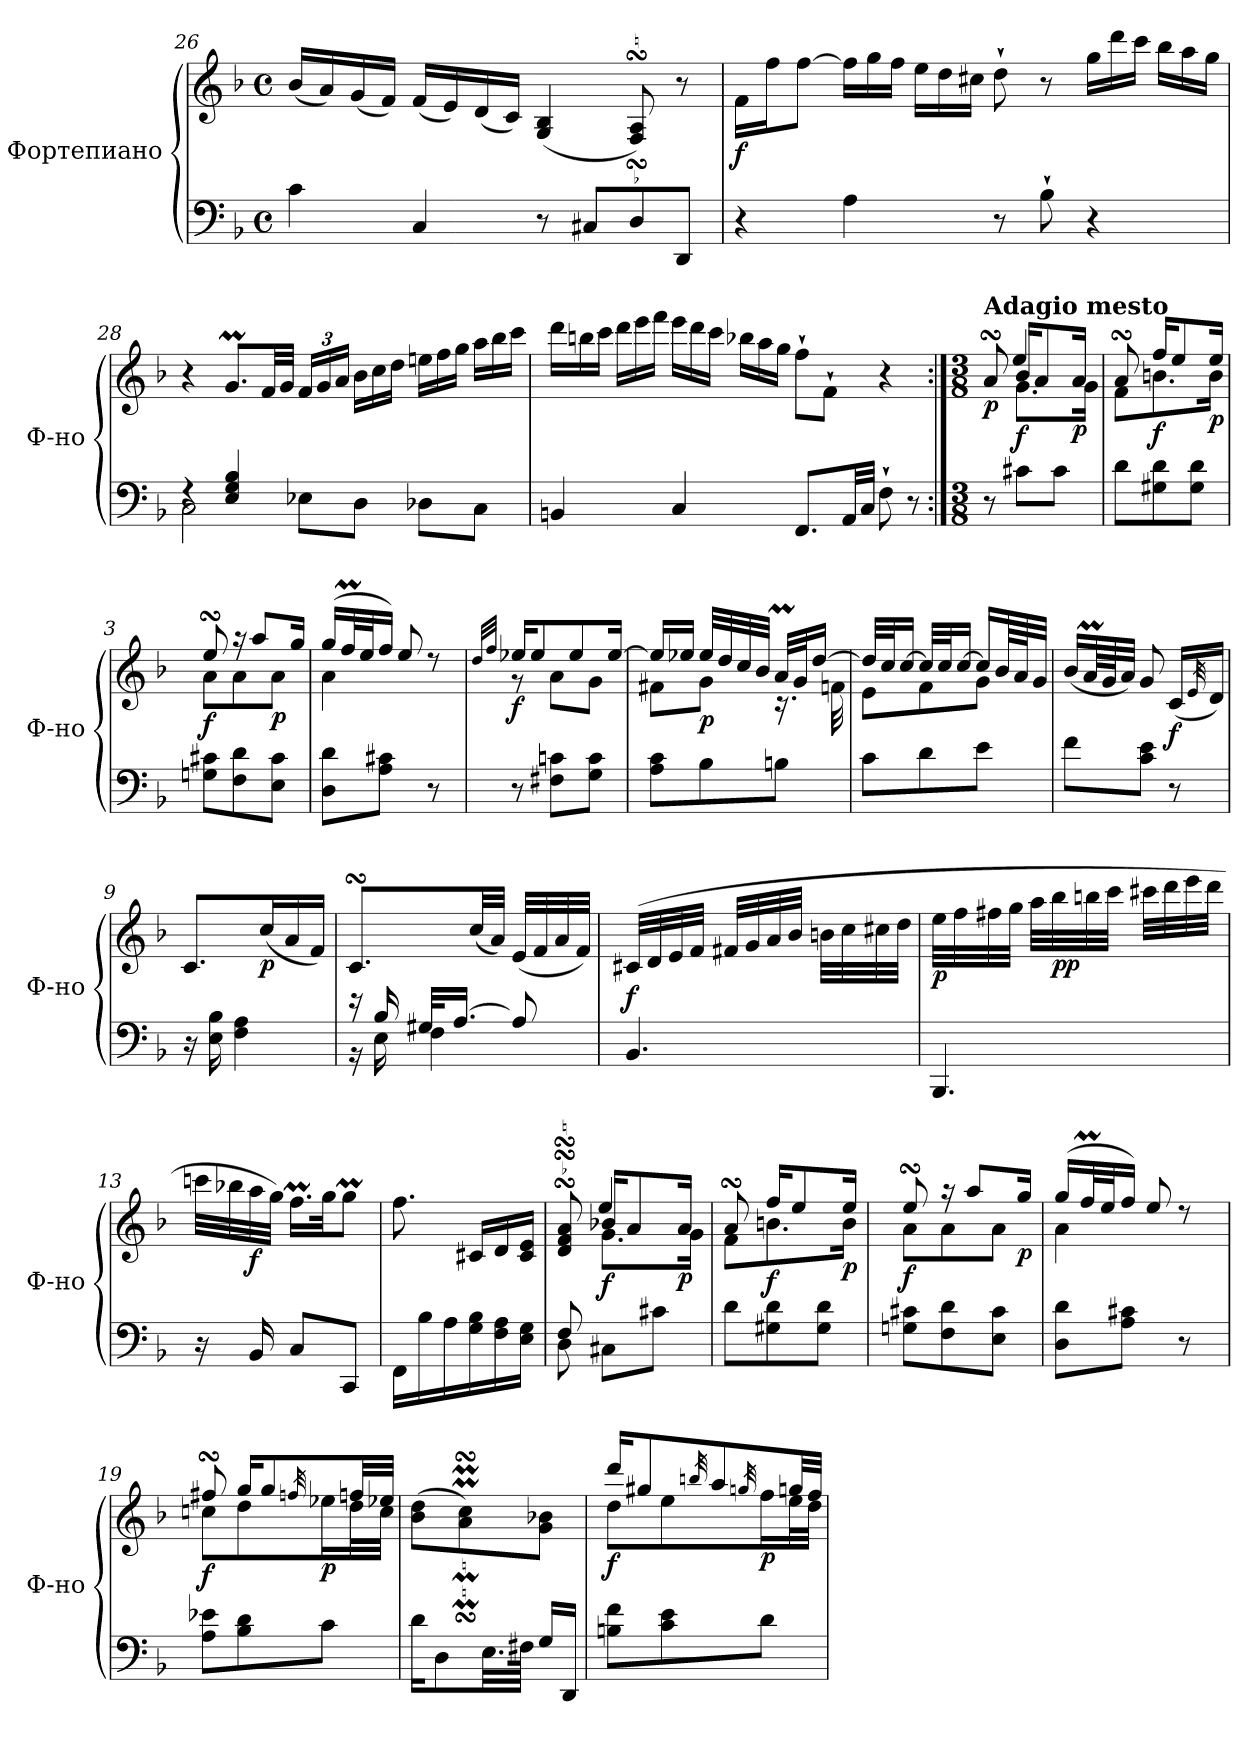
**kern	**kern	**dynam
*part1	*part1	*part1
*staff2	*staff1	*staff1/2
*I"Фортепиано	*	*
*I'Ф-но	*	*
*clefF4	*clefG2	*
*k[b-]	*k[b-]	*
*F:	*F:	*
*M4/4	*M4/4	*
*met(c)	*met(c)	*
=26	=26	=26
4c\	(<16b-/LL	.
.	16a/)	.
.	(<16g/	.
.	16f/JJ)	.
4C/	(<16f/LL	.
.	16e/)	.
.	(<16d/	.
.	16c/JJ)	.
8r	(<4G/ 4B-/	.
8C#X/L	.	.
8D/	8F/sSSS 8A/sSSS)	.
8DD/J	8r	.
!!LO:LB:g=z
=27	=27	=27
!	!	!LO:DY:b
4r	16f\LL	f
.	16ff\J	.
.	[8ff\J	.
*	*Xtuplet	*
4A\	24ff\LL]	.
.	24gg\	.
.	24ff\JJ	.
.	24ee\LL	.
.	24dd\	.
.	24cc#X\JJ	.
8r	8dd`\	.
8B-`\	8r	.
4r	24gg\LL	.
.	24ddd\	.
.	24ccc\JJ	.
.	24bb-\LL	.
.	24aa\	.
.	24gg\JJ	.
=28	=28	=28
*^	*	*
4rF	2C\	4r	.
4E/ 4G/ 4B-/	.	8.gM/L	.
.	.	32f/LL	.
.	.	32g/JJJ	.
*	*	*tuplet	*
*	*	*Xbrackettup	*
2rcyy	8E-X\L	24f/LL	.
.	.	24g/	.
.	.	24a/JJ	.
*	*	*Xtuplet	*
.	8D\J	24b-\LL	.
.	.	24cc\	.
.	.	24dd\JJ	.
.	8D-X\L	24een\LL	.
.	.	24ff\	.
.	.	24gg\JJ	.
.	8C\J	24aa\LL	.
.	.	24bb-\	.
.	.	24ccc\JJ	.
*v	*v	*	*
!!LO:LB:g=z
=29	=29	=29
4BBn/	24ddd\LL	.
.	24bbn\	.
.	24ccc\JJ	.
.	24ddd\LL	.
.	24eee\	.
.	24fff\JJ	.
4C/	24eee\LL	.
.	24ddd\	.
.	24ccc\JJ	.
.	24bb-X\LL	.
.	24aa\	.
.	24gg\JJ	.
8.FF/L	8ff`>\L	.
.	8f`>\J	.
32AA/LL	.	.
32C/JJJ	.	.
8F`>\	4r	.
8r	.	.
!!LO:LB:g=z
=1:|!	=1:|!	=1:|!
*M3/8	*M3/8	*
*	*^	*
*	*	*^	*
!	!LO:TX:a:B:t=Adagio mesto	!	!	!
!	!	!	!	!LO:DY:b
8r	8asSsS/	8rcyy	8ryy	p
!	!	!	!	!LO:DY:b
8c#X\L	16b-/KL	8.g\L	4ee/	f
.	8a/	.	.	.
8c#\J	.	.	.	.
!	!	!	!	!LO:DY:b
.	16a/Jk	16g\Jk	.	p
*	*	*v	*v	*
=2	=2	=2	=2
8d\L	8asSsS/	8f\L	.
!	!	!	!LO:DY:b
8G#X\ 8d\	16ff/KL	8.bn\	f
.	8ee/	.	.
8G#\ 8d\J	.	.	.
!	!	!	!LO:DY:b
.	16ee/Jk	16b\Jk	p
=3	=3	=3	=3
!	!	!	!LO:DY:b
8Gn\ 8c#X\L	8eesSsS/	8a\L	f
8F\ 8d\	16raa	8a\	.
.	8aa/L	.	.
!	!	!	!LO:DY:b
8E\ 8c#\J	.	8a\J	p
.	16gg/Jk	.	.
=4	=4	=4	=4
8D\ 8d\L	(>16gg/LL	4a\	.
.	32ffM/L	.	.
.	32ee/J	.	.
8A\ 8c#X\J	16ff/JJ)	.	.
.	8ee/	.	.
8r	.	8rdd	.
.	16raayy	.	.
!!LO:LB:g=z	!!
=5	=5	=5	=5
.	32qdd/LLL	.	.
.	32qff/JJJ	.	.
!	!	!	!LO:DY:b
8r	16ee-X/KL	8r	f
.	8ee-/	.	.
8F#X\ 8cn\L	.	8a\L	.
.	8ee-/	.	.
8G\ 8c\J	.	8g\J	.
.	[16ee-/Jk	.	.
=6	=6	=6	=6
8A\ 8c\L	16ee-/LL]	8f#X\L	.
.	16ee-X/JJ	.	.
!	!	!	!LO:DY:b
8B-\	32ee-/LLL	8g\J	p
.	32dd/	.	.
.	32cc/	.	.
.	32b-/JJJ	.	.
8Bn\J	32am/LLL	16.rc	.
.	32g/J	.	.
.	[16dd/JJ	.	.
.	.	32fn\	.
=7	=7	=7	=7
8c\L	32dd/LLL]	8e\L	.
.	32cc/J	.	.
.	[16cc/JJ	.	.
8d\	32cc/LLL]	8f\	.
.	32cc/J	.	.
.	[16cc/JJ	.	.
8e\J	16cc/LL]	8g\J	.
.	64b-/LL	.	.
.	64a/J	.	.
.	32g/JJJ	.	.
*	*v	*v	*
=8	=8	=8
8f\L	(<16b-/LL	.
.	64am/LL	.
.	64g/J	.
.	32a/JJJ)	.
8c\ 8e\J	8g/	.
!	!	!LO:DY:b
8r	(<16c/LL	f
.	32qe/	.
.	16d/JJ)	.
!!LO:PB:g=z
=9	=9	=9
16r	8.c/L	.
16E\ 16B-\	.	.
4F\ 4A\	.	.
!	!	!LO:DY:b
.	(<16cc/L	p
.	16a/	.
.	16f/JJ)	.
=10	=10	=10
*^	*	*
16r	16r	8.csSSS/L	.
16B-/	16E\	.	.
32G#X/KLL	4F\	.	.
[16.A/JJ	.	.	.
.	.	(<32cc/LL	.
.	.	32a/JJJ)	.
8A/]	.	(<32e/LLL	.
.	.	32f/	.
.	.	32a/	.
.	.	32f/JJJ)	.
*v	*v	*	*
=11	=11	=11
!	!	!LO:DY:b
4.BB-/	(>32c#X/LLL	f
.	32d/	.
.	32e/	.
.	32f/JJJ	.
.	32f#X/LLL	.
.	32g/	.
.	32a/	.
.	32b-/JJJ	.
.	32bn\LLL	.
.	32cc\	.
.	32cc#X\	.
.	32dd\JJJ	.
=12	=12	=12
!	!	!LO:DY:b
4.BBB-/	32ee\LLL	p
.	32ff\	.
.	32ff#X\	.
.	32gg\JJJ	.
.	32aa\LLL	.
!	!	!LO:DY:b
.	32bb-\	pp
.	32bbn\	.
.	32ccc\JJJ	.
.	32ccc#X\LLL	.
.	32ddd\	.
.	32eee\	.
.	32ddd\JJJ	.
!!LO:LB:g=z
=13	=13	=13
16r	32cccn\LLL	.
.	32bb-X\	.
!	!	!LO:DY:b
16BB-/	32aa\	f
.	32gg\JJJ)	.
8C/L	16.ffM\LL	.
.	32gg\JK	.
8CC/J	8ggM\J	.
=14	=14	=14
16FF\LL	8.ff\	.
16B-\	.	.
16A\	.	.
16G\ 16B-\	16c#X/LL	.
16F\ 16A\	16d/	.
16E\ 16G\JJ	16c#/ 16e/JJ	.
=15	=15	=15
*^	*^	*
*	*	*	*^	*
8F/	8D\	8d/sSSS 8f/sSSS 8a/sSSS	8rcyy	8ryy	.
!	!	!	!	!	!LO:DY:b
8C#X\L	4ryy	16b-/KL	8.g\L	4ee/	f
.	.	8a/	.	.	.
8c#X\J	.	.	.	.	.
!	!	!	!	!	!LO:DY:b
.	.	16a/Jk	16g\Jk	.	p
*v	*v	*	*	*	*
*	*	*v	*v	*
=16	=16	=16	=16
8d\L	8asSsS/	8f\L	.
!	!	!	!LO:DY:b
8G#X\ 8d\	16ff/KL	8.bn\	f
.	8ee/	.	.
8G#\ 8d\J	.	.	.
!	!	!	!LO:DY:b
.	16ee/Jk	16b\Jk	p
!!LO:LB:g=z	!!
=17	=17	=17	=17
!	!	!	!LO:DY:b
8Gn\ 8c#X\L	8eesSsS/	8a\L	f
8F\ 8d\	16raa	8a\	.
.	8aa/L	.	.
8E\ 8c#\J	.	8a\J	.
!	!	!	!LO:DY:b
.	16gg/Jk	.	p
=18	=18	=18	=18
8D\ 8d\L	(>16gg/LL	4a\	.
.	32ffM/L	.	.
.	32ee/J	.	.
8A\ 8c#X\J	16ff/JJ)	.	.
.	8ee/	.	.
8r	.	8rdd	.
.	16raayy	.	.
=19	=19	=19	=19
!	!	!	!LO:DY:b
8A\ 8e-X\L	8ff#XsSsS/	8ccn\L	f
8B-\ 8d\	16gg/KL	8dd\	.
.	8gg/	.	.
.	.	32qffn/	.
!	!	!	!LO:DY:b
8c\J	.	16ee-X\L	p
.	32ffn/LL	32dd\L	.
.	32ee-X/JJJ	32cc\JJJ	.
*	*v	*v	*
=20	=20	=20
16d\KL	(>8b-\ 8dd\L	.
8D\	.	.
.	8a\MsSSs 8cc\MsSSs)	.
32.E\LL	.	.
64F#X\JJJk	.	.
16G/LL	8g\ 8b-\J	.
16DD/JJ	.	.
!!LO:LB:g=z
=21	=21	=21
*	*^	*
!	!	!	!LO:DY:b
8Bn\ 8f\L	16ddd/KL	8dd\L	f
.	8gg#X/	.	.
8c\ 8e\	.	8ee\	.
.	32qbbn/	.	.
.	8aa/	.	.
.	.	32qggn/	.
!	!	!	!LO:DY:b
8d\J	.	16ff\L	p
.	32gg/LL	32ee\L	.
.	32ff/JJJ	32dd\JJJ	.
*	*v	*v	*
=	=	=
*-	*-	*-
